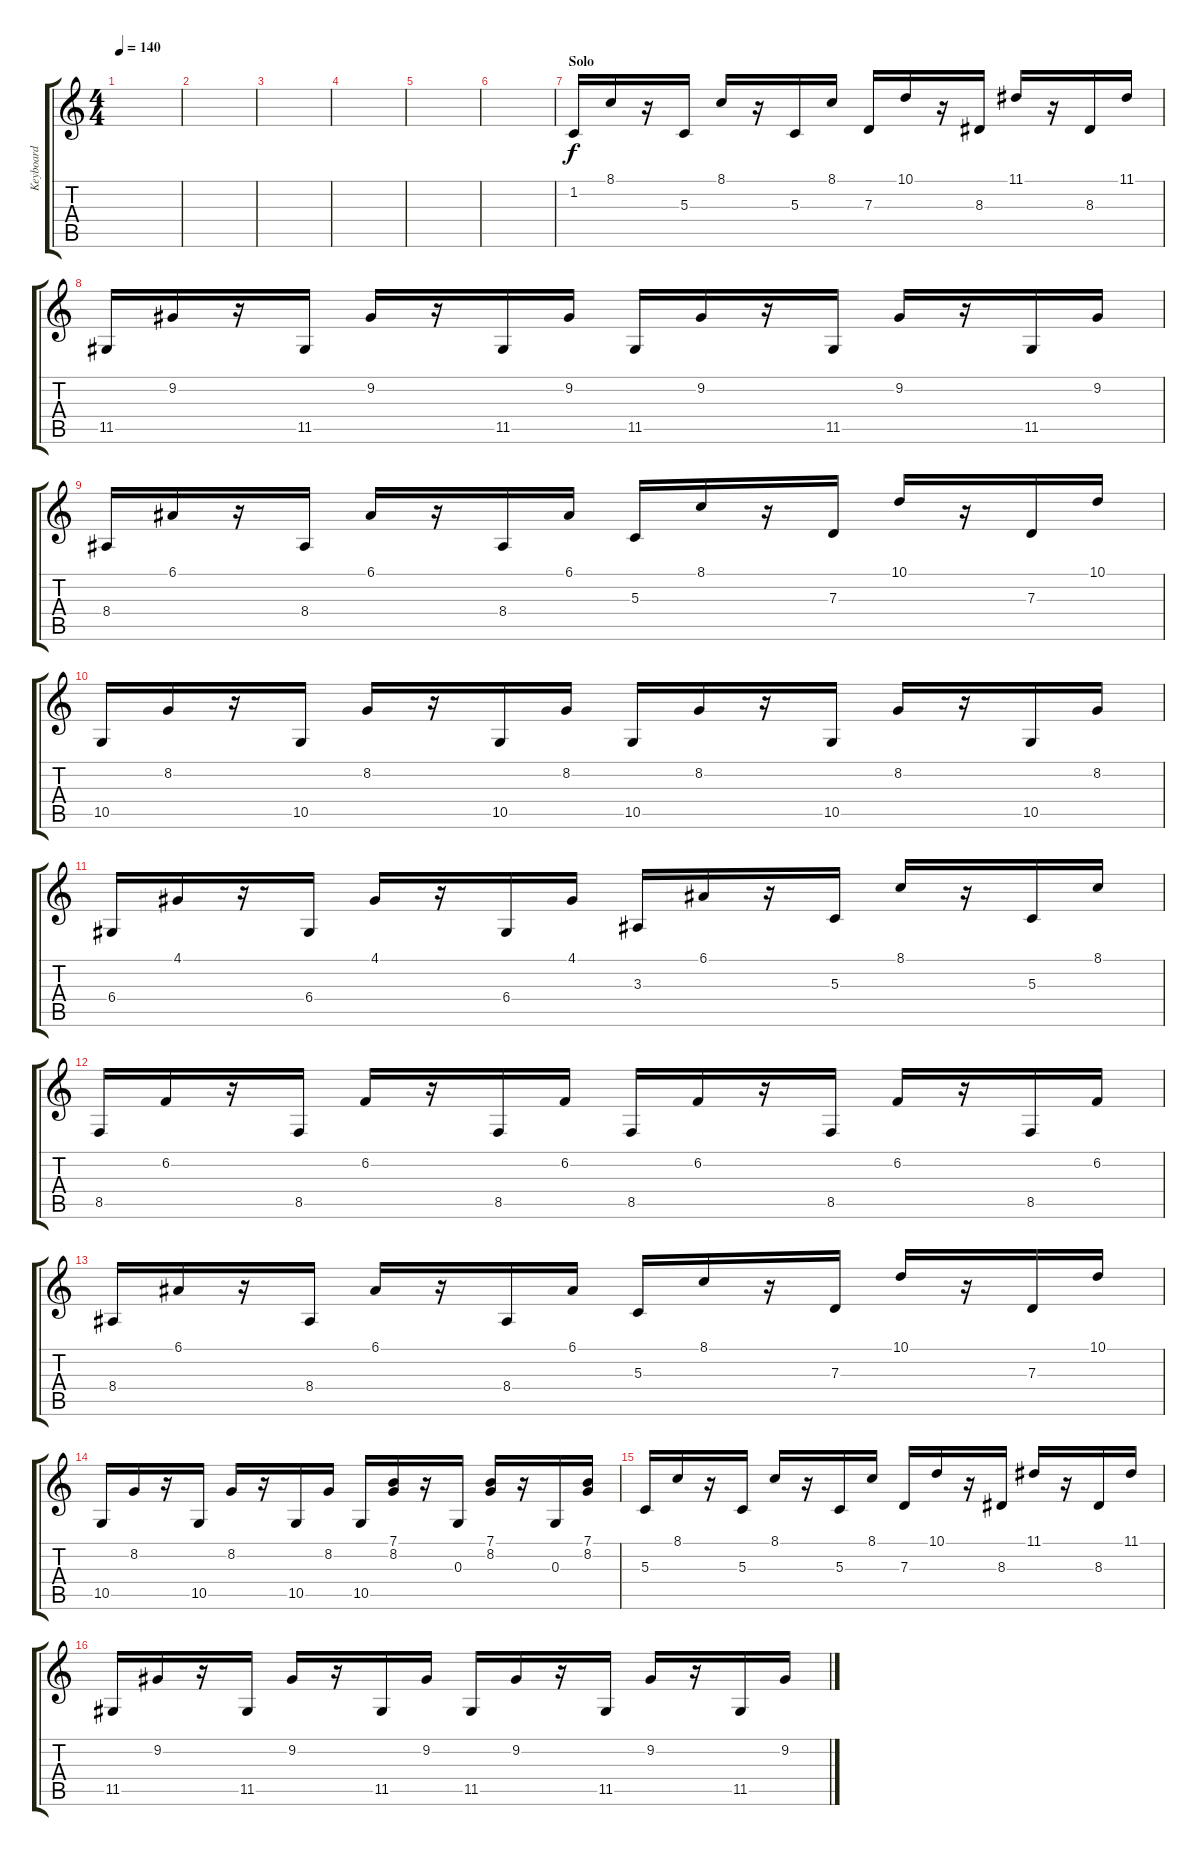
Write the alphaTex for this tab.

\track ("Keyboard" "Keyboard") {instrument stringensemble1}
\staff {score tabs}
\tuning (E4 B3 G3 D3 A2 E2) {hide}
\ts (4 4)
\tempo 140
\clef g2
\ks c
|
|
|
|
|
|
\section ("" "Solo")
1.2.16 8.1.16 r.16 5.3.16 8.1.16 r.16 5.3.16 8.1.16 7.3.16 10.1.16 r.16 8.3.16 11.1.16 r.16 8.3.16 11.1.16 |
11.5.16 9.2.16 r.16 11.5.16 9.2.16 r.16 11.5.16 9.2.16 11.5.16 9.2.16 r.16 11.5.16 9.2.16 r.16 11.5.16 9.2.16 |
8.4.16 6.1.16 r.16 8.4.16 6.1.16 r.16 8.4.16 6.1.16 5.3.16 8.1.16 r.16 7.3.16 10.1.16 r.16 7.3.16 10.1.16 |
10.5.16 8.2.16 r.16 10.5.16 8.2.16 r.16 10.5.16 8.2.16 10.5.16 8.2.16 r.16 10.5.16 8.2.16 r.16 10.5.16 8.2.16 |
6.4.16 4.1.16 r.16 6.4.16 4.1.16 r.16 6.4.16 4.1.16 3.3.16 6.1.16 r.16 5.3.16 8.1.16 r.16 5.3.16 8.1.16 |
8.5.16 6.2.16 r.16 8.5.16 6.2.16 r.16 8.5.16 6.2.16 8.5.16 6.2.16 r.16 8.5.16 6.2.16 r.16 8.5.16 6.2.16 |
8.4.16 6.1.16 r.16 8.4.16 6.1.16 r.16 8.4.16 6.1.16 5.3.16 8.1.16 r.16 7.3.16 10.1.16 r.16 7.3.16 10.1.16 |
10.5.16 8.2.16 r.16 10.5.16 8.2.16 r.16 10.5.16 8.2.16 10.5.16 (7.1 8.2).16 r.16 0.3.16 (7.1 8.2).16 r.16 0.3.16 (7.1 8.2).16 |
5.3.16 8.1.16 r.16 5.3.16 8.1.16 r.16 5.3.16 8.1.16 7.3.16 10.1.16 r.16 8.3.16 11.1.16 r.16 8.3.16 11.1.16 |
11.5.16 9.2.16 r.16 11.5.16 9.2.16 r.16 11.5.16 9.2.16 11.5.16 9.2.16 r.16 11.5.16 9.2.16 r.16 11.5.16 9.2.16
